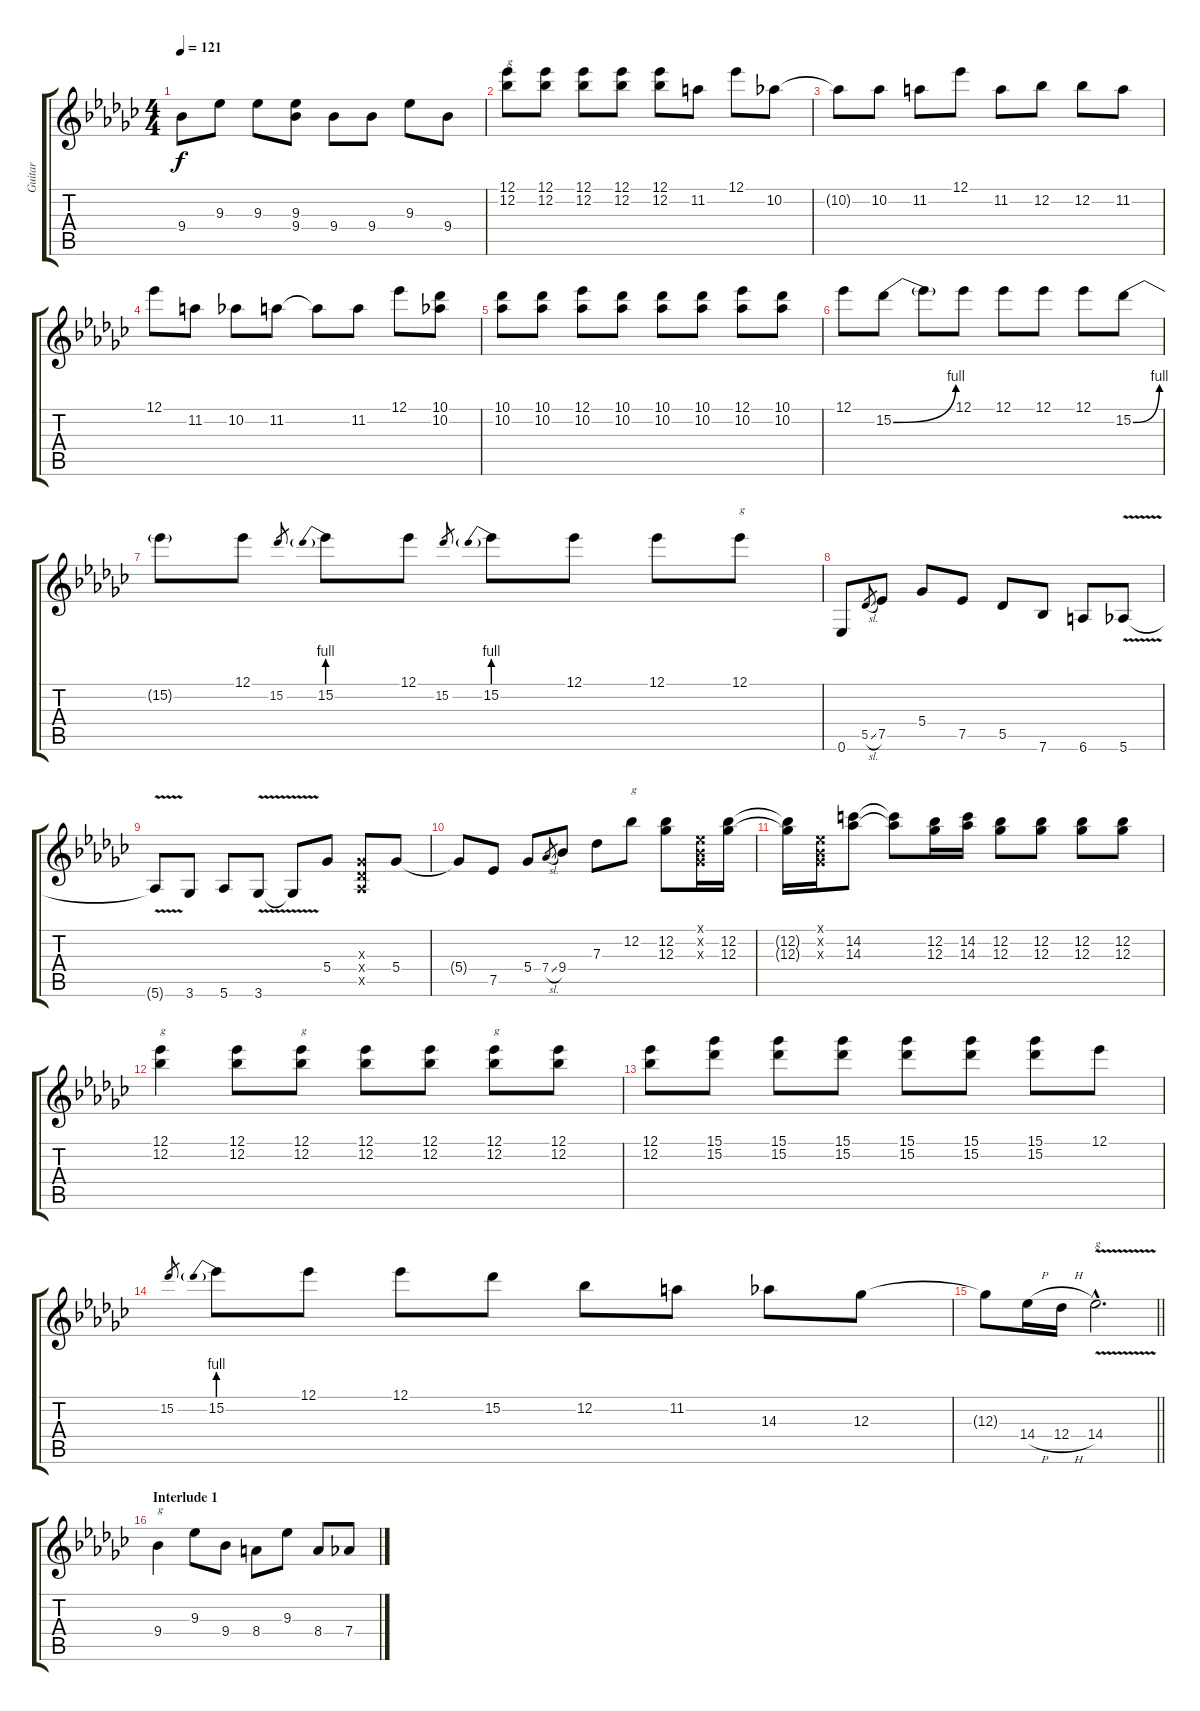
\track ("Guitar" "Guitar") {instrument distortionguitar}
\staff {score tabs}
\tuning (Eb4 Bb3 Gb3 Db3 Ab2 Eb2) {hide}
\ts (4 4)
\tempo 121
\clef g2
\ks ebminor
9.4.8{dy f} 9.3.8 9.3.8 (9.3 9.4).8 9.4.8 9.4.8 9.3.8 9.4.8 |
(12.1 12.2).8{txt "g"} (12.1 12.2).8 (12.1 12.2).8 (12.1 12.2).8 (12.1 12.2).8 11.2.8 12.1.8 10.2.8 |
10.2{t}.8 10.2.8 11.2.8 12.1.8 11.2.8 12.2.8 12.2.8 11.2.8 |
12.1.8 11.2.8 10.2.8 11.2.8 11.2{t}.8 11.2.8 12.1.8 (10.1 10.2).8 |
(10.1 10.2).8 (10.1 10.2).8 (12.1 10.2).8 (10.1 10.2).8 (10.1 10.2).8 (10.1 10.2).8 (12.1 10.2).8 (10.1 10.2).8 |
12.1.8 15.2{be (bend 0 0 60 4)}.8 15.2{t}.8 12.1.8 12.1.8 12.1.8 12.1.8 15.2{be (bend 0 0 60 4)}.8 |
15.2{t}.8 12.1.8 15.2.8{gr} 15.2{be (prebend 0 4 60 4)}.8 12.1.8 15.2.8{gr} 15.2{be (prebend 0 4 60 4)}.8 12.1.8 12.1.8 12.1.8{txt "g"} |
0.6.8 5.5{sl}.8{gr} 7.5.8 5.4.8 7.5.8 5.5.8 7.6.8 6.6.8 5.6{v}.8 |
5.6{t}.8 3.6.8 5.6.8 3.6{v}.8 3.6{t}.8 5.4.8 (0.3{x} 0.4{x} 0.5{x}).8 5.4.8 |
5.4{t}.8 7.5.8 5.4.8 7.4{sl}.8{gr} 9.4.8 7.3.8 12.2.8{txt "g"} (12.2 12.3).8 (0.1{x} 0.2{x} 0.3{x}).16 (12.2 12.3).16 |
(12.2{t} 12.3{t}).16 (0.1{x} 0.2{x} 0.3{x}).16 (14.2 14.3).8 (14.2{t} 14.3{t}).8 (12.2 12.3).16 (14.2 14.3).16 (12.2 12.3).8 (12.2 12.3).8 (12.2 12.3).8 (12.2 12.3).8 |
(12.1 12.2).4{txt "g"} (12.1 12.2).8 (12.1 12.2).8{txt "g"} (12.1 12.2).8 (12.1 12.2).8 (12.1 12.2).8{txt "g"} (12.1 12.2).8 |
(12.1 12.2).8 (15.1 15.2).8 (15.1 15.2).8 (15.1 15.2).8 (15.1 15.2).8 (15.1 15.2).8 (15.1 15.2).8 12.1.8 |
15.2.8{gr} 15.2{be (prebend 0 4 60 4)}.8 12.1.8 12.1.8 15.2.8 12.2.8 11.2.8 14.3.8 12.3.8 |
\barLineRight lightlight
12.3{t}.8 14.4{h}.16 12.4{h}.16 14.4{v hac}.2{d txt "g"} |
\section ("" "Interlude 1")
9.4.4{txt "g" volume 12} 9.3.8 9.4.8 8.4.8 9.3.8 8.4.8 7.4.8
